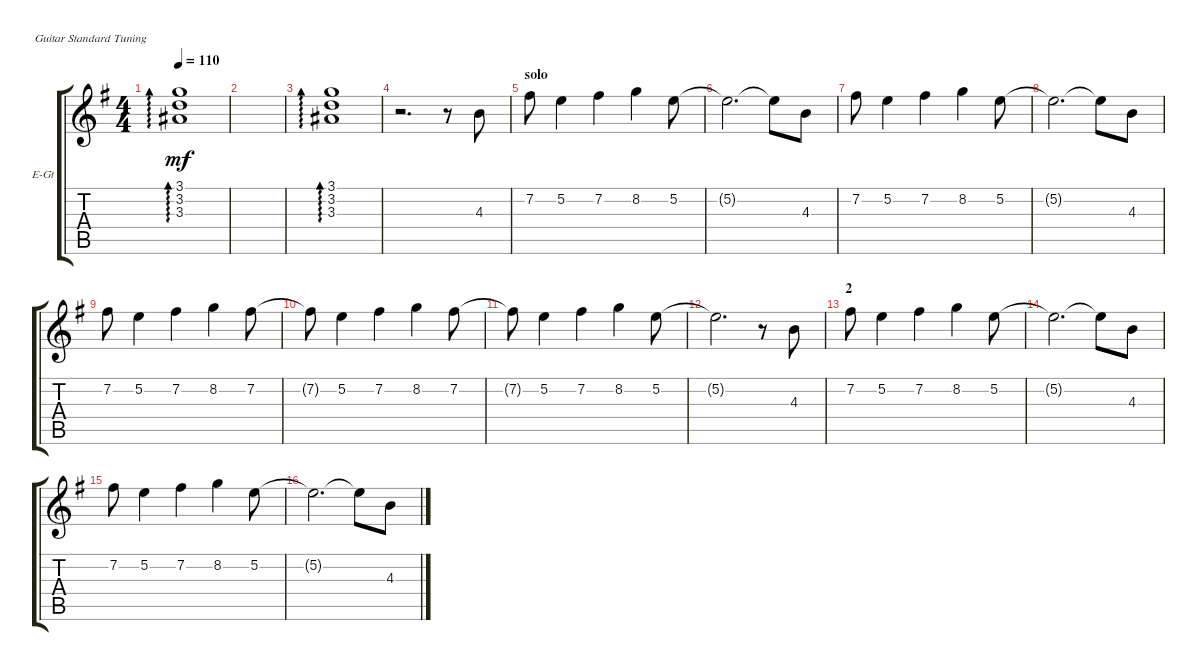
\defaultSystemsLayout 4
\bracketExtendMode groupsimilarinstruments
\firstSystemTrackNameOrientation horizontal
\otherSystemsTrackNameOrientation horizontal
\track ("Electric Guitar" "E-Gt") {instrument electricguitarclean}
\staff {score tabs}
\tuning (E4 B3 G3 D3 A2 E2)
\ts (4 4)
\tempo 110
\clef g2
\scale
0.333333
\ks g
(3.3 3.2 3.1).1{ad 0 dy mf} |
\scale
0.333333 |
\scale
0.333333 (3.3 3.2 3.1).1{ad 0} |
\scale
0.333333 r.2{d} r.8 4.3.8 |
\section ("" "solo")
\scale
0.333333 7.2.8 5.2.4 7.2.4 8.2.4 5.2.8 |
\scale
0.333333 5.2{t}.2{d} 5.2{t}.8 4.3.8 |
\scale
0.333333 7.2.8 5.2.4 7.2.4 8.2.4 5.2.8 |
\scale
0.333333 5.2{t}.2{d} 5.2{t}.8 4.3.8 |
\scale
0.333333 7.2.8 5.2.4 7.2.4 8.2.4 7.2.8 |
\scale
0.333333 7.2{t}.8 5.2.4 7.2.4 8.2.4 7.2.8 |
\scale
0.333333 7.2{t}.8 5.2.4 7.2.4 8.2.4 5.2.8 |
\scale
0.333333 5.2{t}.2{d} r.8 4.3.8 |
\section ("" "2")
\scale
0.333333 7.2.8 5.2.4 7.2.4 8.2.4 5.2.8 |
\scale
0.333333 5.2{t}.2{d} 5.2{t}.8 4.3.8 |
\scale
0.333333 7.2.8 5.2.4 7.2.4 8.2.4 5.2.8 |
\scale
0.333333 5.2{t}.2{d} 5.2{t}.8 4.3.8
